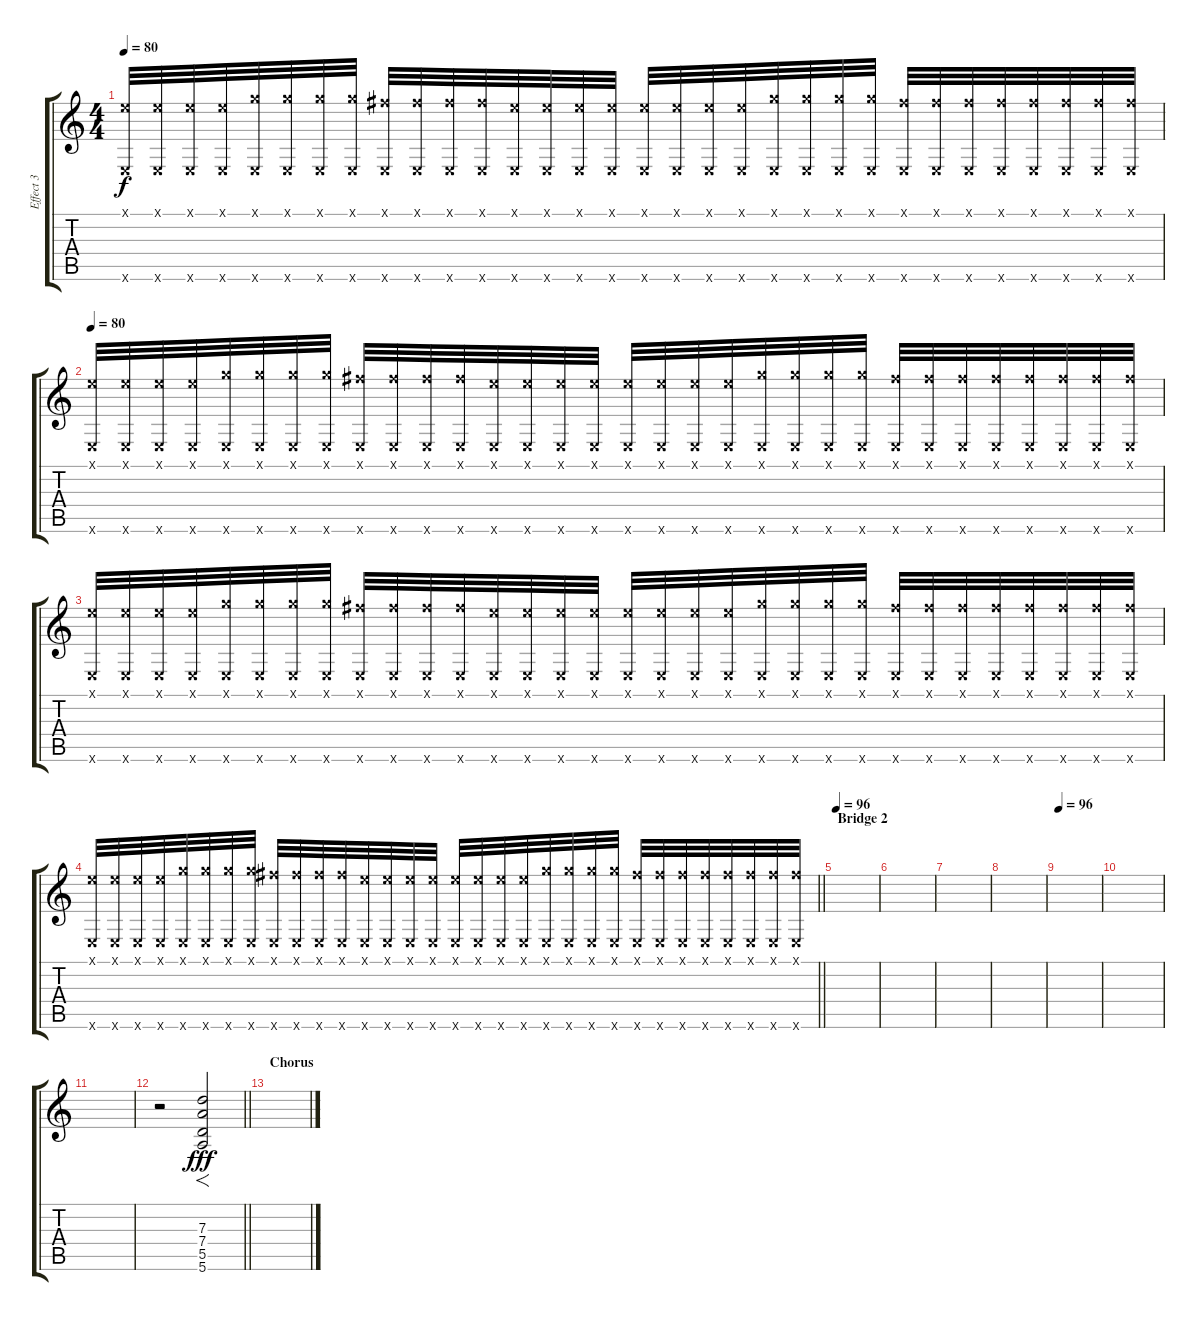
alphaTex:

\track ("Effect 3" "Effect 3") {instrument distortionguitar}
\staff {score tabs}
\tuning (E4 B3 G3 D3 A2 E2) {hide}
\ts (4 4)
\tempo 80
\clef g2
\ks c
(0.1{x} 0.6{x}).32{dy f volume 5 instrument lead2sawtooth} (0.1{x} 0.6{x}).32 (0.1{x} 0.6{x}).32 (0.1{x} 0.6{x}).32 (3.1{x} 0.6{x}).32 (3.1{x} 0.6{x}).32 (3.1{x} 0.6{x}).32 (3.1{x} 0.6{x}).32 (2.1{x} 0.6{x}).32 (2.1{x} 0.6{x}).32 (2.1{x} 0.6{x}).32 (2.1{x} 0.6{x}).32 (0.1{x} 0.6{x}).32 (0.1{x} 0.6{x}).32 (0.1{x} 0.6{x}).32 (0.1{x} 0.6{x}).32 (0.1{x} 0.6{x}).32 (0.1{x} 0.6{x}).32 (0.1{x} 0.6{x}).32 (0.1{x} 0.6{x}).32 (3.1{x} 0.6{x}).32 (3.1{x} 0.6{x}).32 (3.1{x} 0.6{x}).32 (3.1{x} 0.6{x}).32 (2.1{x} 0.6{x}).32 (2.1{x} 0.6{x}).32 (2.1{x} 0.6{x}).32 (2.1{x} 0.6{x}).32 (2.1{x} 0.6{x}).32 (2.1{x} 0.6{x}).32 (2.1{x} 0.6{x}).32 (2.1{x} 0.6{x}).32 |
\tempo 80
(0.1{x} 0.6{x}).32{instrument lead2sawtooth} (0.1{x} 0.6{x}).32 (0.1{x} 0.6{x}).32 (0.1{x} 0.6{x}).32 (3.1{x} 0.6{x}).32 (3.1{x} 0.6{x}).32 (3.1{x} 0.6{x}).32 (3.1{x} 0.6{x}).32 (2.1{x} 0.6{x}).32 (2.1{x} 0.6{x}).32 (2.1{x} 0.6{x}).32 (2.1{x} 0.6{x}).32 (0.1{x} 0.6{x}).32 (0.1{x} 0.6{x}).32 (0.1{x} 0.6{x}).32 (0.1{x} 0.6{x}).32 (0.1{x} 0.6{x}).32 (0.1{x} 0.6{x}).32 (0.1{x} 0.6{x}).32 (0.1{x} 0.6{x}).32 (3.1{x} 0.6{x}).32 (3.1{x} 0.6{x}).32 (3.1{x} 0.6{x}).32 (3.1{x} 0.6{x}).32 (2.1{x} 0.6{x}).32 (2.1{x} 0.6{x}).32 (2.1{x} 0.6{x}).32 (2.1{x} 0.6{x}).32 (2.1{x} 0.6{x}).32 (2.1{x} 0.6{x}).32 (2.1{x} 0.6{x}).32 (2.1{x} 0.6{x}).32 |
(0.1{x} 0.6{x}).32{instrument lead2sawtooth} (0.1{x} 0.6{x}).32 (0.1{x} 0.6{x}).32 (0.1{x} 0.6{x}).32 (3.1{x} 0.6{x}).32 (3.1{x} 0.6{x}).32 (3.1{x} 0.6{x}).32 (3.1{x} 0.6{x}).32 (2.1{x} 0.6{x}).32 (2.1{x} 0.6{x}).32 (2.1{x} 0.6{x}).32 (2.1{x} 0.6{x}).32 (0.1{x} 0.6{x}).32 (0.1{x} 0.6{x}).32 (0.1{x} 0.6{x}).32 (0.1{x} 0.6{x}).32 (0.1{x} 0.6{x}).32 (0.1{x} 0.6{x}).32 (0.1{x} 0.6{x}).32 (0.1{x} 0.6{x}).32 (3.1{x} 0.6{x}).32 (3.1{x} 0.6{x}).32 (3.1{x} 0.6{x}).32 (3.1{x} 0.6{x}).32 (2.1{x} 0.6{x}).32 (2.1{x} 0.6{x}).32 (2.1{x} 0.6{x}).32 (2.1{x} 0.6{x}).32 (2.1{x} 0.6{x}).32 (2.1{x} 0.6{x}).32 (2.1{x} 0.6{x}).32 (2.1{x} 0.6{x}).32 |
\barLineRight lightlight
(0.1{x} 0.6{x}).32{instrument lead2sawtooth} (0.1{x} 0.6{x}).32 (0.1{x} 0.6{x}).32 (0.1{x} 0.6{x}).32 (3.1{x} 0.6{x}).32 (3.1{x} 0.6{x}).32 (3.1{x} 0.6{x}).32 (3.1{x} 0.6{x}).32 (2.1{x} 0.6{x}).32 (2.1{x} 0.6{x}).32 (2.1{x} 0.6{x}).32 (2.1{x} 0.6{x}).32 (0.1{x} 0.6{x}).32 (0.1{x} 0.6{x}).32 (0.1{x} 0.6{x}).32 (0.1{x} 0.6{x}).32 (0.1{x} 0.6{x}).32 (0.1{x} 0.6{x}).32 (0.1{x} 0.6{x}).32 (0.1{x} 0.6{x}).32 (3.1{x} 0.6{x}).32 (3.1{x} 0.6{x}).32 (3.1{x} 0.6{x}).32 (3.1{x} 0.6{x}).32 (2.1{x} 0.6{x}).32 (2.1{x} 0.6{x}).32 (2.1{x} 0.6{x}).32 (2.1{x} 0.6{x}).32 (2.1{x} 0.6{x}).32 (2.1{x} 0.6{x}).32 (2.1{x} 0.6{x}).32 (2.1{x} 0.6{x}).32 |
\section ("" "Bridge 2")
\tempo 96
|
|
|
|
\tempo 96
|
|
|
\barLineRight lightlight
r.2{instrument distortionguitar} (7.3 7.4 5.5 5.6).2{f dy fff} |
\section ("" "Chorus")
